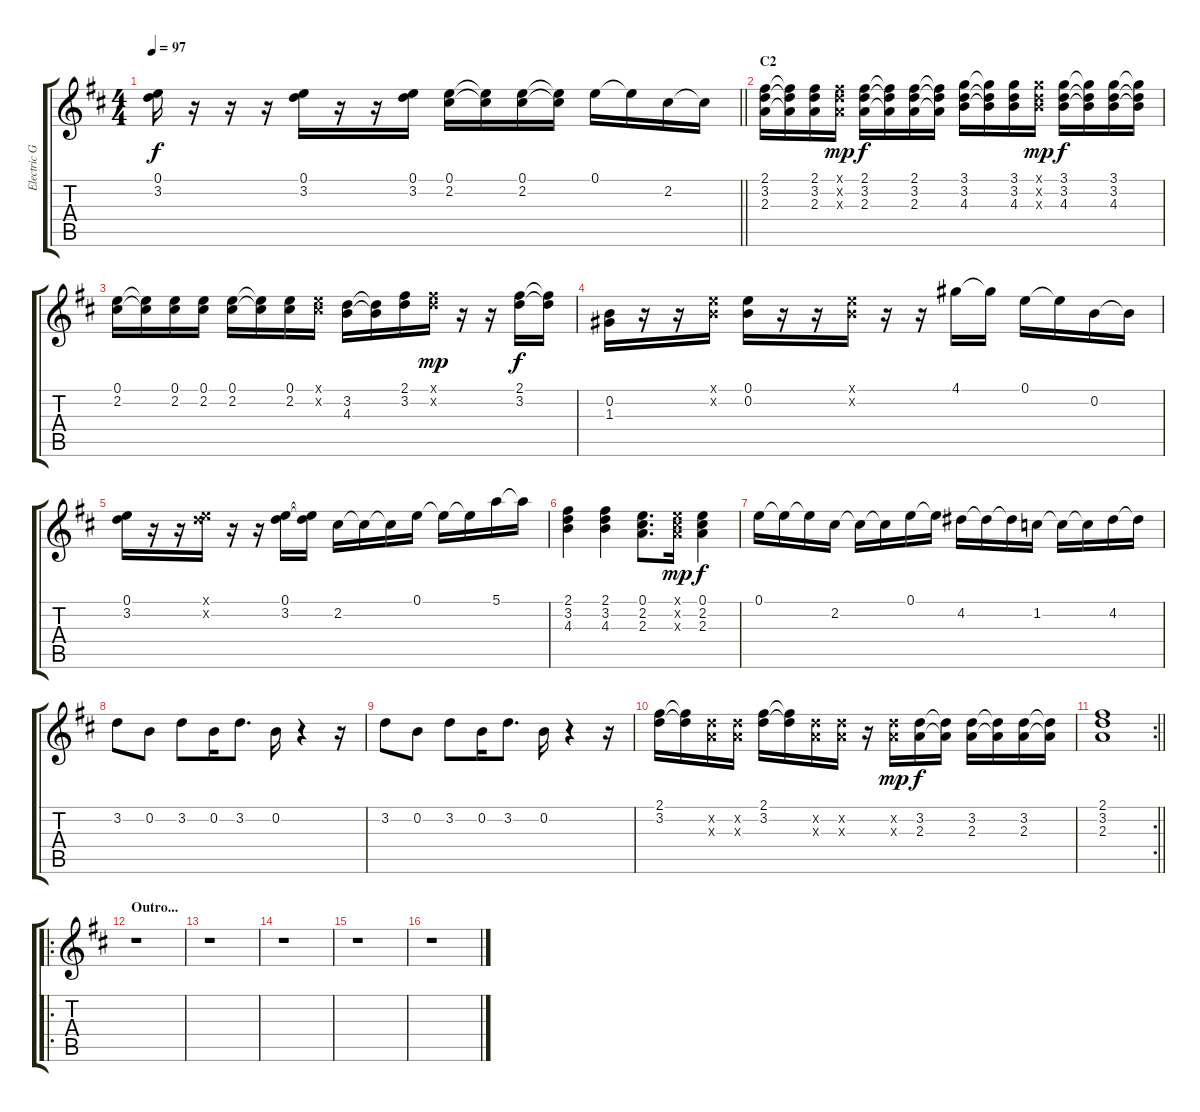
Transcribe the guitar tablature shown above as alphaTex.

\track ("Electric Guitar (Clean)" "Electric G") {instrument electricguitarclean}
\staff {score tabs}
\tuning (E4 B3 G3 D3 A2 E2) {hide}
\ts (4 4)
\tempo 97
\clef g2
\barLineRight lightlight
\ks d
(0.1 3.2).16{dy f} r.16 r.16 r.16 (0.1 3.2).16 r.16 r.16 (0.1 3.2).16 (0.1 2.2).16 (0.1{t} 2.2{t}).16 (0.1 2.2).16 (0.1{t} 2.2{t}).16 0.1.16 0.1{t}.16 2.2.16 2.2{t}.16 |
\section ("" "C2")
(2.1 3.2 2.3).16 (2.1{t} 3.2{t} 2.3{t}).16 (2.1 3.2 2.3).16 (2.1{x} 3.2{x} 2.3{x}).16{dy mp} (2.1 3.2 2.3).16{dy f} (2.1{t} 3.2{t} 2.3{t}).16 (2.1 3.2 2.3).16 (2.1{t} 3.2{t} 2.3{t}).16 (3.1 3.2 4.3).16 (3.1{t} 3.2{t} 4.3{t}).16 (3.1 3.2 4.3).16 (3.1{x} 3.2{x} 4.3{x}).16{dy mp} (3.1 3.2 4.3).16{dy f} (3.1{t} 3.2{t} 4.3{t}).16 (3.1 3.2 4.3).16 (3.1{t} 3.2{t} 4.3{t}).16 |
(0.1 2.2).16 (0.1{t} 2.2{t}).16 (0.1 2.2).16 (0.1 2.2).16 (0.1 2.2).16 (0.1{t} 2.2{t}).16 (0.1 2.2).16 (0.1{x} 2.2{x}).16 (3.2 4.3).16 (3.2{t} 4.3{t}).16 (2.1 3.2).16 (2.1{x} 3.2{x}).16{dy mp} r.16 r.16 (2.1 3.2).16{dy f} (2.1{t} 3.2{t}).16 |
(0.2 1.3).16 r.16 r.16 (0.1{x} 0.2{x}).16 (0.1 0.2).16 r.16 r.16 (0.1{x} 0.2{x}).16 r.16 r.16 4.1.16 4.1{t}.16 0.1.16 0.1{t}.16 0.2.16 0.2{t}.16 |
(0.1 3.2).16 r.16 r.16 (0.1{x} 3.2{x}).16 r.16 r.16 (0.1 3.2).16 (0.1{t} 3.2{t}).16 2.2.16 2.2{t}.16 2.2{t}.16 0.1.16 0.1{t}.16 0.1{t}.16 5.1.16 5.1{t}.16 |
(2.1 3.2 4.3).4 (2.1 3.2 4.3).4 (0.1 2.2 2.3).8{d} (0.1{x} 2.2{x} 2.3{x}).16{dy mp} (0.1 2.2 2.3).4{dy f} |
0.1.16 0.1{t}.16 0.1{t}.16 2.2.16 2.2{t}.16 2.2{t}.16 0.1.16 0.1{t}.16 4.2.16 4.2{t}.16 4.2{t}.16 1.2.16 1.2{t}.16 1.2{t}.16 4.2.16 4.2{t}.16 |
3.2.8 0.2.8 3.2.8 0.2.16 3.2.8{d} 0.2.16 r.4 r.16 |
3.2.8 0.2.8 3.2.8 0.2.16 3.2.8{d} 0.2.16 r.4 r.16 |
(2.1 3.2).16 (2.1{t} 3.2{t}).16 (3.2{x} 2.3{x}).16 (3.2{x} 2.3{x}).16 (2.1 3.2).16 (2.1{t} 3.2{t}).16 (3.2{x} 2.3{x}).16 (3.2{x} 2.3{x}).16 r.16 (3.2{x} 2.3{x}).16{dy mp} (3.2 2.3).16{dy f} (3.2{t} 2.3{t}).16 (3.2 2.3).16 (3.2{t} 2.3{t}).16 (3.2 2.3).16 (3.2{t} 2.3{t}).16 |
\rc 2
\barLineRight lightlight
(2.1 3.2 2.3).1 |
\ro
\section ("" "Outro...")
r.1 |
r.1 |
r.1 |
r.1 |
r.1
